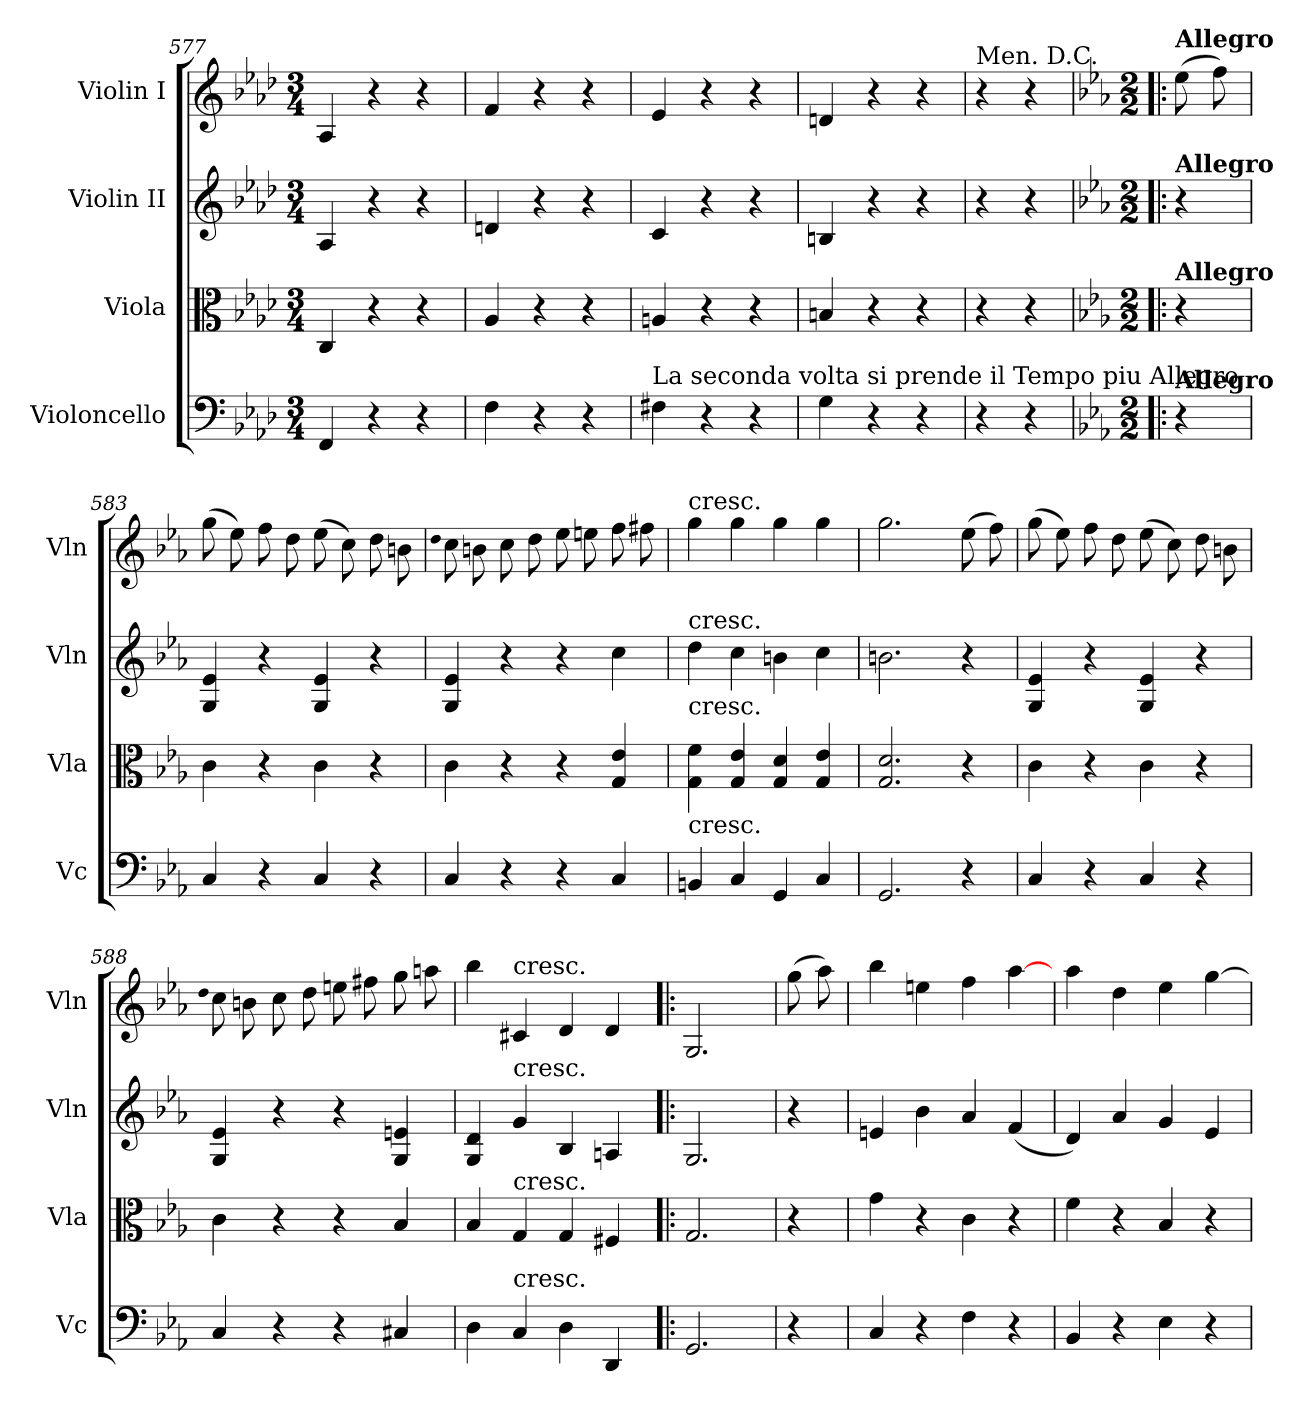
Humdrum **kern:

**kern	**kern	**kern	**kern
*part4	*part3	*part2	*part1
*staff4	*staff3	*staff2	*staff1
*I"Violoncello	*I"Viola	*I"Violin II	*I"Violin I
*I'Vc	*I'Vla	*I'Vln	*I'Vln
*clefF4	*clefC3	*clefG2	*clefG2
*k[b-e-a-d-]	*k[b-e-a-d-]	*k[b-e-a-d-]	*k[b-e-a-d-]
*A-:	*A-:	*A-:	*A-:
*M3/4	*M3/4	*M3/4	*M3/4
=577	=577	=577	=577
4FF	4C	4A-	4A-
4r	4r	4r	4r
4r	4r	4r	4r
=578	=578	=578	=578
4F	4A-	4dn	4f
4r	4r	4r	4r
4r	4r	4r	4r
=579	=579	=579	=579
!LO:TX:a:t=La seconda volta si prende il Tempo piu Allegro	!	!	!
4F#X	4An	4c	4e-
4r	4r	4r	4r
4r	4r	4r	4r
=580	=580	=580	=580
4G	4Bn	4Bn	4dn
4r	4r	4r	4r
4r	4r	4r	4r
=581	=581	=581	=581
!	!	!	!LO:TX:a:t=Men. D.C.
4r	4r	4r	4r
4r	4r	4r	4r
=582!|:	=582!|:	=582!|:	=582!|:
*k[b-e-a-]	*k[b-e-a-]	*k[b-e-a-]	*k[b-e-a-]
*c:	*c:	*c:	*c:
*M2/2	*M2/2	*M2/2	*M2/2
!	!	!	!LO:TX:a:B:t=Allegro
!	!	!LO:TX:a:B:t=Allegro	!
!	!LO:TX:a:B:t=Allegro	!	!
!LO:TX:a:B:t=Allegro	!	!	!
4r	4r	4r	(8ee-
.	.	.	8ff)
=583	=583	=583	=583
4C	4c	4G 4e-	(8gg
.	.	.	8ee-)
4r	4r	4r	8ff
.	.	.	8dd
4C	4c	4G 4e-	(8ee-
.	.	.	8cc)
4r	4r	4r	8dd
.	.	.	8bn
=584	=584	=584	=584
.	.	.	qqdd
4C	4c	4G 4e-	8cc
.	.	.	8bn
4r	4r	4r	8cc
.	.	.	8dd
4r	4r	4r	8ee-
.	.	.	8een
4C	4G 4e-	4cc	8ff
.	.	.	8ff#X
=585	=585	=585	=585
!	!	!	!LO:TX:a:t=cresc.
!	!	!LO:TX:a:t=cresc.	!
!	!LO:TX:a:t=cresc.	!	!
!LO:TX:a:t=cresc.	!	!	!
4BBn	4G 4f	4dd	4gg
4C	4G 4e-	4cc	4gg
4GG	4G 4d	4bn	4gg
4C	4G 4e-	4cc	4gg
=586	=586	=586	=586
2.GG	2.G 2.d	2.bn	2.gg
4r	4r	4r	(8ee-
.	.	.	8ff)
=587	=587	=587	=587
4C	4c	4G 4e-	(8gg
.	.	.	8ee-)
4r	4r	4r	8ff
.	.	.	8dd
4C	4c	4G 4e-	(8ee-
.	.	.	8cc)
4r	4r	4r	8dd
.	.	.	8bn
=588	=588	=588	=588
.	.	.	qqdd
4C	4c	4G 4e-	8cc
.	.	.	8bn
4r	4r	4r	8cc
.	.	.	8dd
4r	4r	4r	8een
.	.	.	8ff#X
4C#X	4B-	4G 4en	8gg
.	.	.	8aan
=589	=589	=589	=589
4D	4B-	4G 4d	4bb-
!	!	!	!LO:TX:a:t=cresc.
!	!	!LO:TX:a:t=cresc.	!
!	!LO:TX:a:t=cresc.	!	!
!LO:TX:a:t=cresc.	!	!	!
4C	4G	4g	4c#X
4D	4G	4B-	4d
4DD	4F#X	4An	4d
=590!|:	=590!|:	=590!|:	=590!|:
2.GG	2.G	2.G	2.G
=	=	=	=
4r	4r	4r	(8gg
.	.	.	8aa-)
=591	=591	=591	=591
4C	4g	4en	4bb-
4r	4r	4b-	4een
4F	4c	4a-	4ff
4r	4r	(4f	[4aa-
=592	=592	=592	=592
4BB-	4f	4d)	4aa-
4r	4r	4a-	4dd
4E-	4B-	4g	4ee-
4r	4r	4e-	[4gg
=	=	=	=
*-	*-	*-	*-
